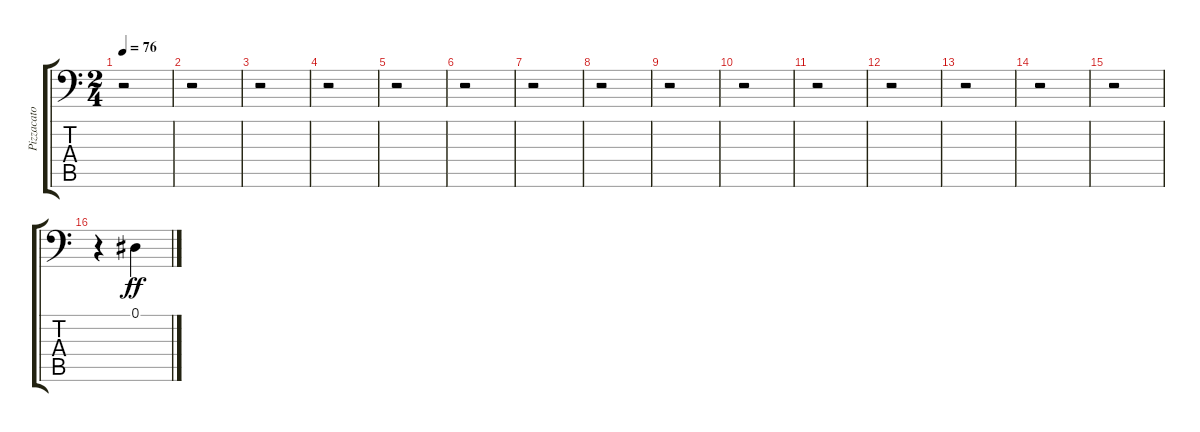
\track ("Pizzacato / Timpani" "Pizzacato ") {instrument pizzicatostrings}
\staff {score tabs}
\tuning (Eb3 Bb2 Gb2 Db2 Ab1 Eb1) {hide}
\ts (2 4)
\tempo 76
\clef f4
\ks c
r.2{dy ff} |
r.2 |
r.2 |
r.2 |
r.2 |
r.2 |
r.2 |
r.2 |
r.2 |
r.2 |
r.2 |
r.2 |
r.2 |
r.2 |
r.2 |
r.4 0.1.4
